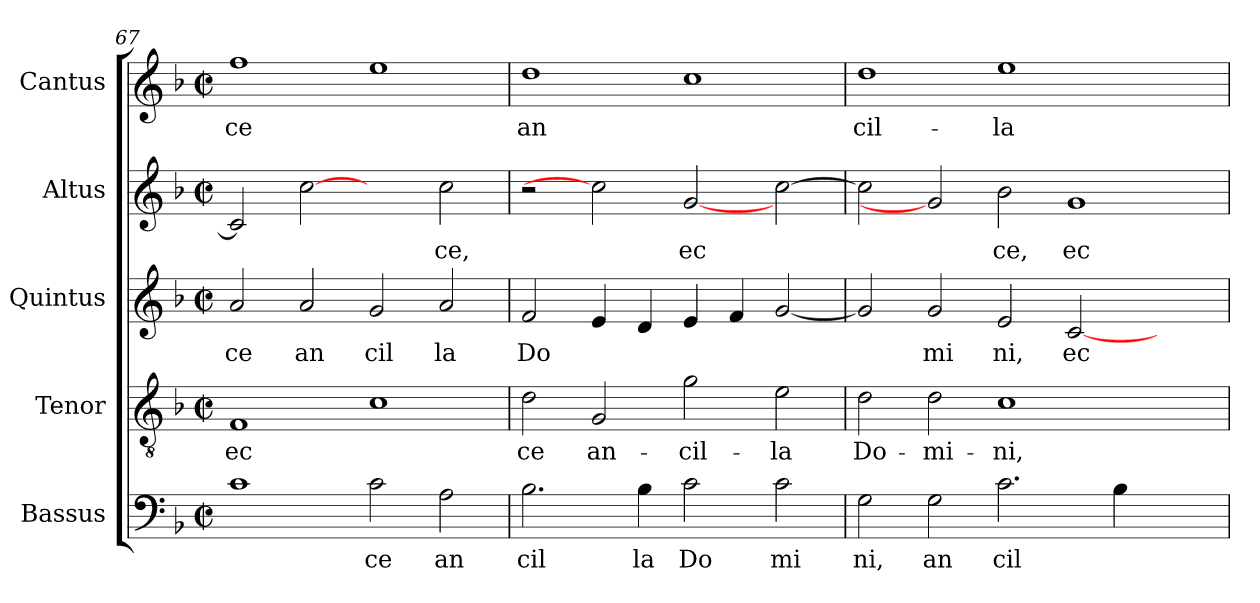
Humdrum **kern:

**kern	**text	**kern	**text	**kern	**text	**kern	**text	**kern	**text
*part5	*part5	*part4	*part4	*part3	*part3	*part2	*part2	*part1	*part1
*staff5	*staff5	*staff4	*staff4	*staff3	*staff3	*staff2	*staff2	*staff1	*staff1
*I"Bassus	*	*I"Tenor	*	*I"Quintus	*	*I"Altus	*	*I"Cantus	*
*clefF4	*	*clefGv2	*	*clefG2	*	*clefG2	*	*clefG2	*
*k[b-]	*	*k[b-]	*	*k[b-]	*	*k[b-]	*	*k[b-]	*
*F:	*	*F:	*	*F:	*	*F:	*	*F:	*
*M2/2	*	*M2/2	*	*M2/2	*	*M2/2	*	*M2/2	*
*met(c|)	*	*met(c|)	*	*met(c|)	*	*met(c|)	*	*met(c|)	*
=67	=67	=67	=67	=67	=67	=67	=67	=67	=67
!	!LO:LY:b:cj	!	!LO:LY:b:cj	!	!LO:LY:b	!	!LO:LY:b	!	!LO:LY:b:cj
1c	.	1F	ec-	2a/	ce	2c/]	.	1ff	-ce
!	!	!	!	!	!LO:LY:b	!	!LO:LY:b	!	!
.	.	.	.	2a/	an	[2cc	.	.	.
!	!LO:LY:b:cj	!	!LO:LY:b:cj	!	!LO:LY:b	!	!	!	!LO:LY:b:cj
2c\	ce	1c	--	2g/	cil	2ryy	.	1ee	.
!	!LO:LY:b:cj	!	!	!	!LO:LY:b	!	!LO:LY:b	!	!
2A\	an	.	.	2a/	la	2cc\	ce,	.	.
=68	=68	=68	=68	=68	=68	=68	=68	=68	=68
!	!LO:LY:b:cj	!	!LO:LY:b:cj	!	!LO:LY:b	!	!	!	!LO:LY:b:cj
2.B-\	cil	2d\	-ce	2f/	Do	2r	.	1dd	an-
!	!	!	!LO:LY:b:cj	!	!LO:LY:b	!	!	!	!
.	.	2G/	an-	4e/	.	2cc]	.	.	.
!	!LO:LY:b:cj	!	!	!	!LO:LY:b	!	!	!	!
4B-\	la	.	.	4d/	.	.	.	.	.
!	!LO:LY:b:cj	!	!LO:LY:b:cj	!	!LO:LY:b	!	!LO:LY:b	!	!LO:LY:b:cj
2c\	Do	2g\	-cil-	4e/	.	[2g	ec	1cc	--
!	!	!	!	!	!LO:LY:b	!	!	!	!
.	.	.	.	4f/	.	.	.	.	.
!	!LO:LY:b:cj	!	!LO:LY:b:cj	!	!LO:LY:b	!	!LO:LY:b	!	!
2c\	mi	2e\	-la	[<2g/	.	[>2cc\	.	.	.
=69	=69	=69	=69	=69	=69	=69	=69	=69	=69
!	!LO:LY:b:cj	!	!LO:LY:b:cj	!	!LO:LY:b	!	!LO:LY:b	!	!LO:LY:b:cj
2G\	ni,	2d\	Do-	2g/]	.	2cc\]	.	1dd	-cil-
!	!LO:LY:b:cj	!	!LO:LY:b:cj	!	!LO:LY:b	!	!	!	!
2G\	an	2d\	-mi-	2g/	mi	2g]	.	.	.
!	!LO:LY:b:cj	!	!LO:LY:b:cj	!	!LO:LY:b	!	!LO:LY:b	!	!LO:LY:b:cj
2.c\	cil	1c	-ni,	2e/	ni,	2b-\	ce,	1ee	-la
!	!	!	!	!	!LO:LY:b	!	!LO:LY:b	!	!
.	.	.	.	[<2c/	ec	1g	ec	.	.
!	!LO:LY:b:cj	!	!	!	!	!	!	!	!
4B-\	.	.	.	.	.	.	.	.	.
2ryy	.	2ryy	.	2ryy	.	.	.	2ryy	.
=	=	=	=	=	=	=	=	=	=
*-	*-	*-	*-	*-	*-	*-	*-	*-	*-
